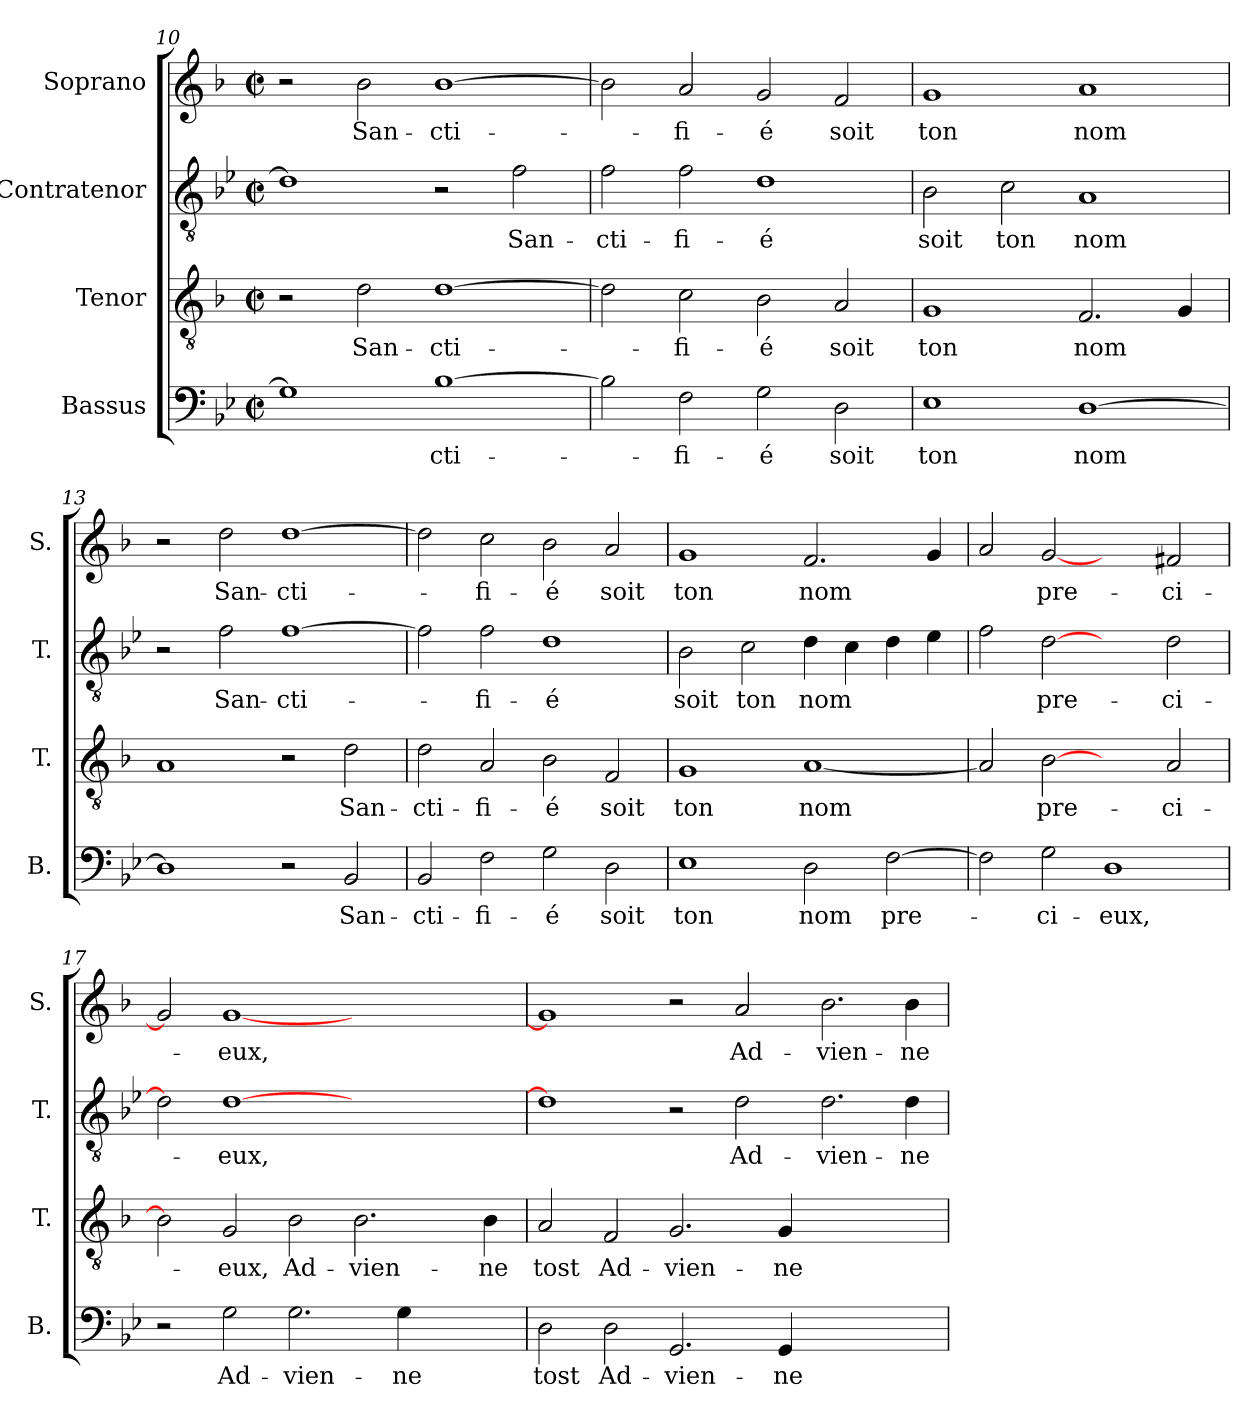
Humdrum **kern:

**kern	**text	**kern	**text	**kern	**text	**kern	**text
*part4	*part4	*part3	*part3	*part2	*part2	*part1	*part1
*staff4	*staff4	*staff3	*staff3	*staff2	*staff2	*staff1	*staff1
*I"Bassus	*	*I"Tenor	*	*I"Contratenor	*	*I"Soprano	*
*I'B.	*	*I'T.	*	*I'T.	*	*I'S.	*
*clefF4	*	*clefGv2	*	*clefGv2	*	*clefG2	*
*k[b-e-]	*	*k[b-]	*	*k[b-e-]	*	*k[b-]	*
*B-:	*	*F:	*	*B-:	*	*F:	*
*M2/2	*	*M2/2	*	*M2/2	*	*M2/2	*
*met(c|)	*	*met(c|)	*	*met(c|)	*	*met(c|)	*
=10	=10	=10	=10	=10	=10	=10	=10
1G\]	.	2r	.	1d\]	.	2r	.
.	.	2d\	San-	.	.	2b-\	San-
[1B-\	-cti-	[1d\	-cti-	2r	.	[1b-\	-cti-
.	.	.	.	2f\	San-	.	.
=11	=11	=11	=11	=11	=11	=11	=11
2B-\]	.	2d\]	.	2f\	-cti-	2b-\]	.
2F\	-fi-	2c\	-fi-	2f\	-fi-	2a/	-fi-
2G\	-é	2B-\	-é	1d\	-é	2g/	-é
2D\	soit	2A/	soit	.	.	2f/	soit
=12	=12	=12	=12	=12	=12	=12	=12
1E-\	ton	1G/	ton	2B-\	soit	1g/	ton
.	.	.	.	2c\	ton	.	.
[1D\	nom	2.F/	nom	1A/	nom	1a/	nom
.	.	4G/	.	.	.	.	.
=13	=13	=13	=13	=13	=13	=13	=13
1D\]	.	1A/	.	2r	.	2r	.
.	.	.	.	2f\	San-	2dd\	San-
2r	.	2r	.	[1f\	-cti-	[1dd\	-cti-
2BB-/	San-	2d\	San-	.	.	.	.
!!LO:PB:g=z
=14	=14	=14	=14	=14	=14	=14	=14
2BB-/	-cti-	2d\	-cti-	2f\]	.	2dd\]	.
2F\	-fi-	2A/	-fi-	2f\	-fi-	2cc\	-fi-
2G\	-é	2B-\	-é	1d\	-é	2b-\	-é
2D\	soit	2F/	soit	.	.	2a/	soit
=15	=15	=15	=15	=15	=15	=15	=15
1E-\	ton	1G/	ton	2B-\	soit	1g/	ton
.	.	.	.	2c\	ton	.	.
2D\	nom	[1A/	nom	4d\	nom	2.f/	nom
.	.	.	.	4c\	.	.	.
[2F\	pre-	.	.	4d\	.	.	.
.	.	.	.	4e-\	.	4g/	.
=16	=16	=16	=16	=16	=16	=16	=16
2F\]	.	2A/]	.	2f\	.	2a/	.
2G\	-ci-	[2B-\	pre-	[2d\	pre-	[2g/	pre-
1D\	-eux,	2ryy	.	2ryy	.	2ryy	.
.	.	2A/	-ci-	2d\	-ci-	2f#X/	-ci-
=17	=17	=17	=17	=17	=17	=17	=17
2r	.	2B-\]	.	2d\]	.	2g/]	.
2G\	Ad-	2G/	-eux,	[1d\	-eux,	[1g/	-eux,
2.G\	-vien-	2B-\	Ad-	.	.	.	.
.	.	2.B-\	-vien-	1ryy	.	1ryy	.
4G\	-ne	.	.	.	.	.	.
2ryy	.	.	.	.	.	.	.
.	.	4B-\	-ne	.	.	.	.
!!LO:LB:g=z
=18	=18	=18	=18	=18	=18	=18	=18
2D\	tost	2A/	tost	1d\]	.	1g/]	.
2D\	Ad-	2F/	Ad-	.	.	.	.
2.GG/	-vien-	2.G/	-vien-	2r	.	2r	.
.	.	.	.	2d\	Ad-	2a/	Ad-
4GG/	-ne	4G/	-ne	.	.	.	.
1ryy	.	1ryy	.	2.d\	-vien-	2.b-\	-vien-
.	.	.	.	4d\	-ne	4b-\	-ne
=	=	=	=	=	=	=	=
*-	*-	*-	*-	*-	*-	*-	*-
